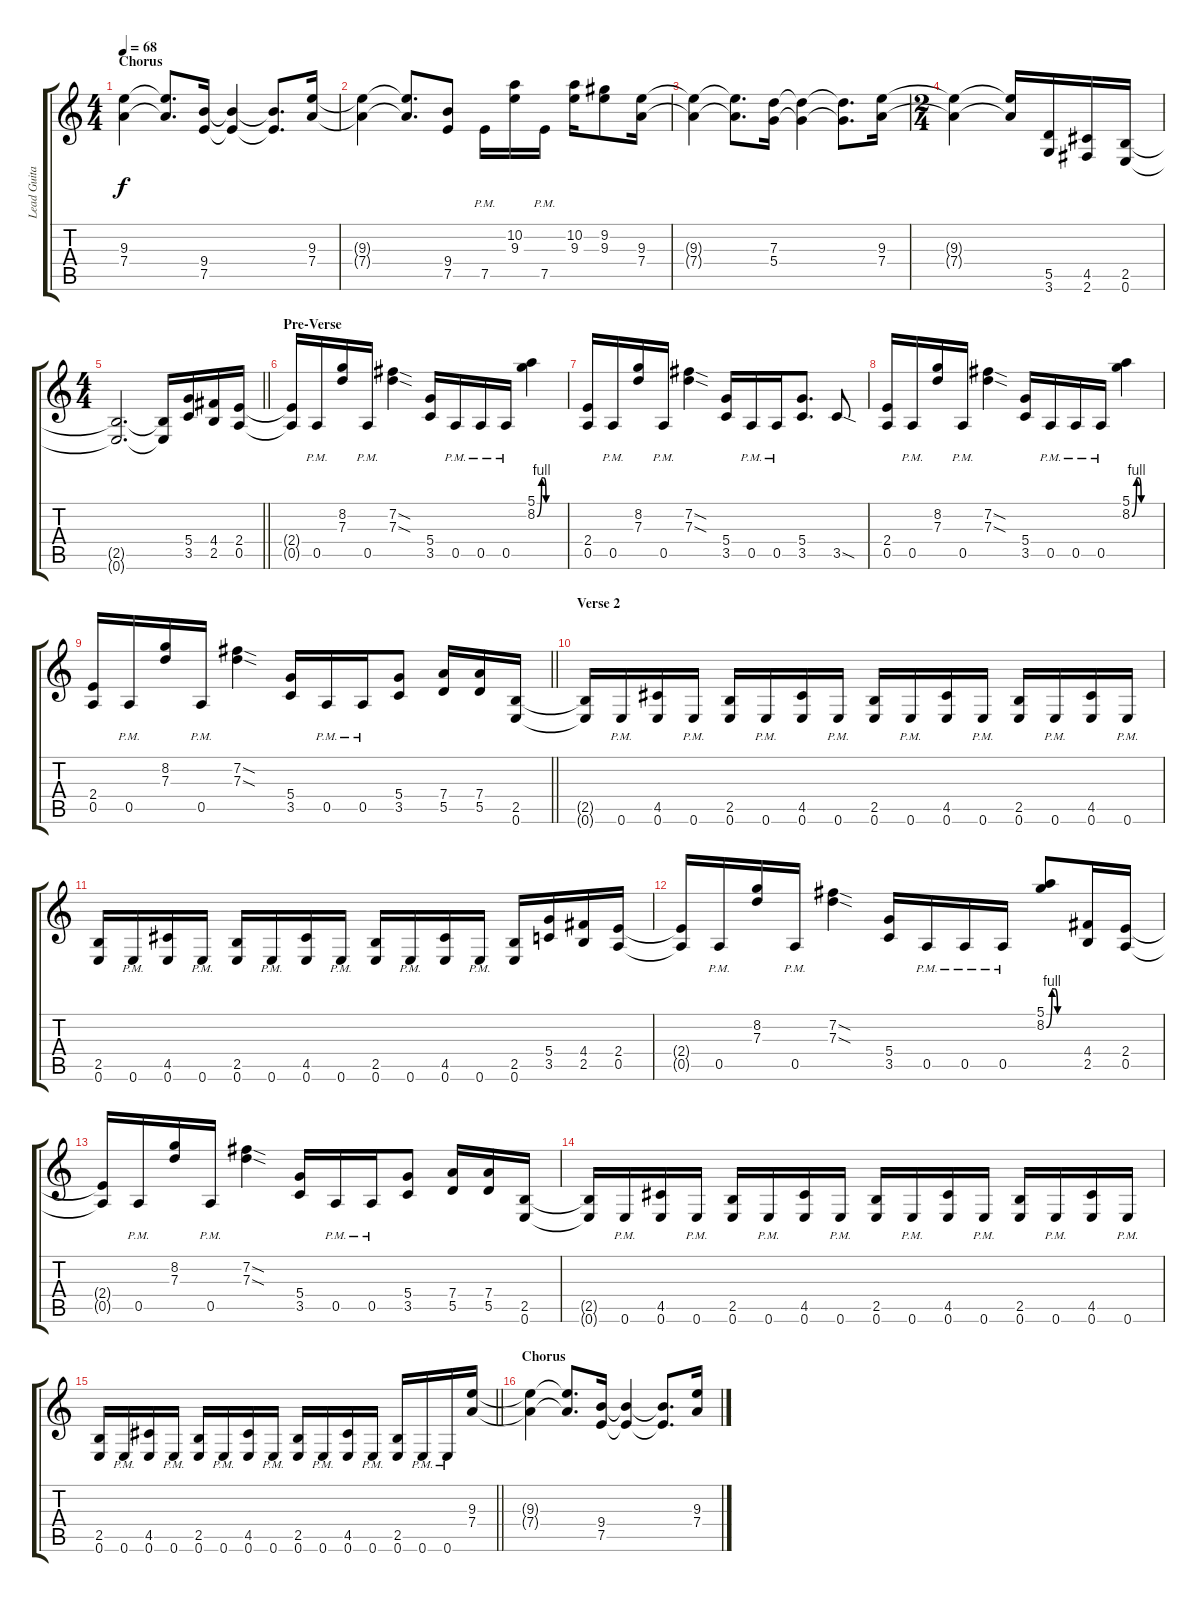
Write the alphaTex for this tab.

\track ("Lead Guitar" "Lead Guita") {instrument distortionguitar}
\staff {score tabs}
\tuning (E4 B3 G3 D3 A2 E2) {hide}
\ts (4 4)
\section ("" "Chorus")
\tempo 68
\clef g2
\ks c
(9.3{t} 7.4{t}).4{dy f} (9.3{t} 7.4{t}).8{d} (9.4 7.5).16 (9.4{t} 7.5{t}).4 (9.4{t} 7.5{t}).8{d} (9.3 7.4).16 |
(9.3{t} 7.4{t}).4 (9.3{t} 7.4{t}).8{d} (9.4 7.5).8 7.5{pm}.16 (10.2 9.3).16 7.5{pm}.16 (10.2 9.3).16 (9.2 9.3).8 (9.3 7.4).16 |
(9.3{t} 7.4{t}).4 (9.3{t} 7.4{t}).8{d} (7.3 5.4).16 (7.3{t} 5.4{t}).4 (7.3{t} 5.4{t}).8{d} (9.3 7.4).16 |
\ts (2 4)
(9.3{t} 7.4{t}).4 (9.3{t} 7.4{t}).16 (5.5 3.6).16 (4.5 2.6).16 (2.5 0.6).16 |
\ts (4 4)
\barLineRight lightlight
(2.5{t} 0.6{t}).2{d} (2.5{t} 0.6{t}).16 (5.4 3.5).16 (4.4 2.5).16 (2.4 0.5).16 |
\section ("" "Pre-Verse")
(2.4{t} 0.5{t}).16 0.5{pm}.16 (8.2 7.3).16 0.5{pm}.16 (7.2{sod} 7.3{sod}).4 (5.4 3.5).16 0.5{pm}.16 0.5{pm}.16 0.5{pm}.16 (5.1 8.2{be (custom 0 0 10 4 15 4 20 0 30 0 60 0)}).4 |
(2.4 0.5).16 0.5{pm}.16 (8.2 7.3).16 0.5{pm}.16 (7.2{sod} 7.3{sod}).4 (5.4 3.5).16 0.5{pm}.16 0.5{pm}.16 (5.4 3.5).8{d} 3.5{sod}.8 |
(2.4 0.5).16 0.5{pm}.16 (8.2 7.3).16 0.5{pm}.16 (7.2{sod} 7.3{sod}).4 (5.4 3.5).16 0.5{pm}.16 0.5{pm}.16 0.5{pm}.16 (5.1 8.2{be (custom 0 0 10 4 15 4 20 0 30 0 60 0)}).4 |
\barLineRight lightlight
(2.4 0.5).16 0.5{pm}.16 (8.2 7.3).16 0.5{pm}.16 (7.2{sod} 7.3{sod}).4 (5.4 3.5).16 0.5{pm}.16 0.5{pm}.16 (5.4 3.5).8 (7.4 5.5).16 (7.4 5.5).16 (2.5 0.6).16 |
\section ("" "Verse 2")
(2.5{t} 0.6{t}).16 0.6{pm}.16 (4.5 0.6).16 0.6{pm}.16 (2.5 0.6).16 0.6{pm}.16 (4.5 0.6).16 0.6{pm}.16 (2.5 0.6).16 0.6{pm}.16 (4.5 0.6).16 0.6{pm}.16 (2.5 0.6).16 0.6{pm}.16 (4.5 0.6).16 0.6{pm}.16 |
(2.5 0.6).16 0.6{pm}.16 (4.5 0.6).16 0.6{pm}.16 (2.5 0.6).16 0.6{pm}.16 (4.5 0.6).16 0.6{pm}.16 (2.5 0.6).16 0.6{pm}.16 (4.5 0.6).16 0.6{pm}.16 (2.5 0.6).16 (5.4 3.5).16 (4.4 2.5).16 (2.4 0.5).16 |
(2.4{t} 0.5{t}).16 0.5{pm}.16 (8.2 7.3).16 0.5{pm}.16 (7.2{sod} 7.3{sod}).4 (5.4 3.5).16 0.5{pm}.16 0.5{pm}.16 0.5{pm}.16 (5.1 8.2{be (custom 0 0 10 4 15 4 20 0 30 0 60 0)}).8 (4.4 2.5).16 (2.4 0.5).16 |
(2.4{t} 0.5{t}).16 0.5{pm}.16 (8.2 7.3).16 0.5{pm}.16 (7.2{sod} 7.3{sod}).4 (5.4 3.5).16 0.5{pm}.16 0.5{pm}.16 (5.4 3.5).8 (7.4 5.5).16 (7.4 5.5).16 (2.5 0.6).16 |
(2.5{t} 0.6{t}).16 0.6{pm}.16 (4.5 0.6).16 0.6{pm}.16 (2.5 0.6).16 0.6{pm}.16 (4.5 0.6).16 0.6{pm}.16 (2.5 0.6).16 0.6{pm}.16 (4.5 0.6).16 0.6{pm}.16 (2.5 0.6).16 0.6{pm}.16 (4.5 0.6).16 0.6{pm}.16 |
\barLineRight lightlight
(2.5 0.6).16 0.6{pm}.16 (4.5 0.6).16 0.6{pm}.16 (2.5 0.6).16 0.6{pm}.16 (4.5 0.6).16 0.6{pm}.16 (2.5 0.6).16 0.6{pm}.16 (4.5 0.6).16 0.6{pm}.16 (2.5 0.6).16 0.6{pm}.16 0.6{pm}.16 (9.3 7.4).16 |
\section ("" "Chorus")
(9.3{t} 7.4{t}).4 (9.3{t} 7.4{t}).8{d} (9.4 7.5).16 (9.4{t} 7.5{t}).4 (9.4{t} 7.5{t}).8{d} (9.3 7.4).16
